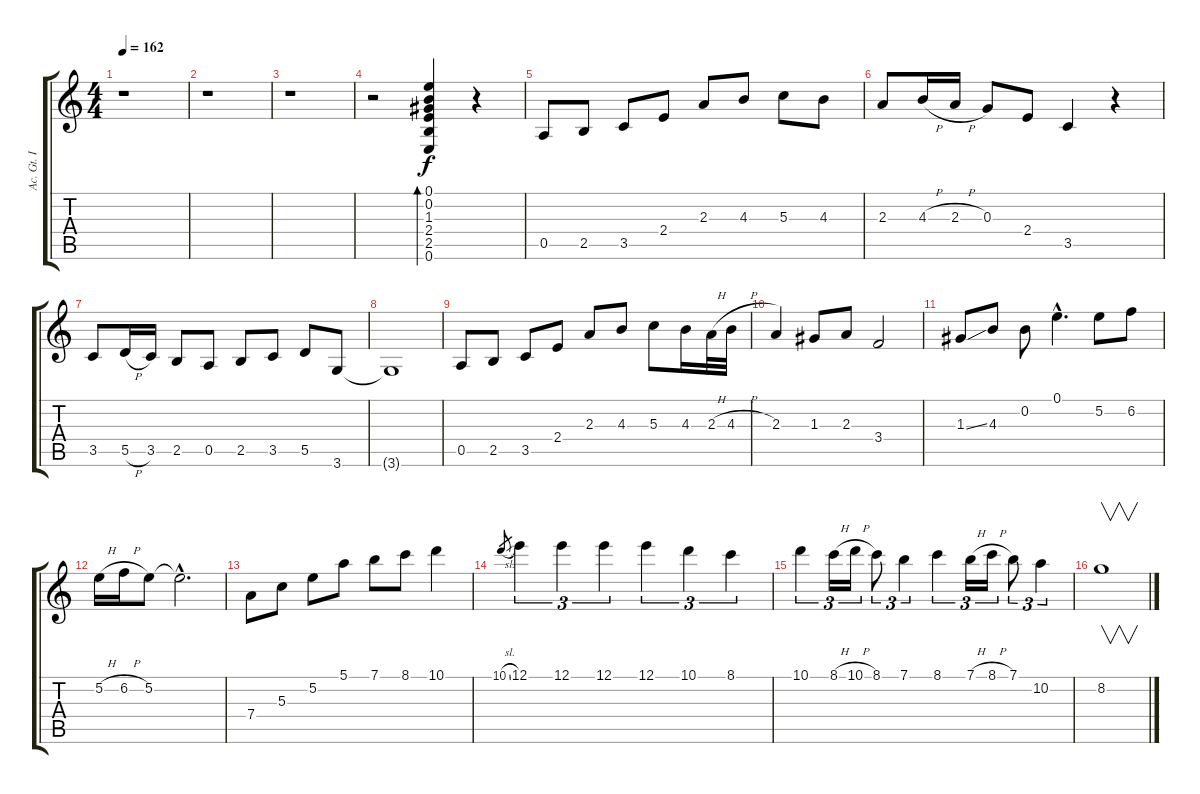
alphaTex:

\track ("Ac. Gt. I" "Ac. Gt. I") {instrument acousticguitarsteel}
\staff {score tabs}
\tuning (E4 B3 G3 D3 A2 E2) {hide}
\ts (4 4)
\tempo 162
\clef g2
\ks c
r.1{dy f} |
r.1 |
r.1 |
r.2 (0.1 0.2 1.3 2.4 2.5 0.6).4{bd 480} r.4 |
0.5.8 2.5.8 3.5.8 2.4.8 2.3.8 4.3.8 5.3.8 4.3.8 |
2.3.8 4.3{h}.16 2.3{h}.16 0.3.8 2.4.8 3.5.4 r.4 |
3.5.8 5.5{h}.16 3.5.16 2.5.8 0.5.8 2.5.8 3.5.8 5.5.8 3.6.8 |
3.6{t}.1 |
0.5.8 2.5.8 3.5.8 2.4.8 2.3.8 4.3.8 5.3.8 4.3.16 2.3{h}.32 4.3{h}.32 |
2.3.4 1.3.8 2.3.8 3.4.2 |
1.3{ss}.8 4.3.8 0.2.8 0.1{hac}.4{d} 5.2.8 6.2.8 |
5.2{h}.16 6.2{h}.16 5.2.8 5.2{hac t}.2{d} |
7.4.8 5.3.8 5.2.8 5.1.8 7.1.8 8.1.8 10.1.4 |
10.1{sl}.8{gr} 12.1.4{tu (3 2)} 12.1.4{tu (3 2)} 12.1.4{tu (3 2)} 12.1.4{tu (3 2)} 10.1.4{tu (3 2)} 8.1.4{tu (3 2)} |
10.1.4{tu (3 2)} 8.1{h}.16{tu (3 2)} 10.1{h}.16{tu (3 2)} 8.1.8{tu (3 2)} 7.1.4{tu (3 2)} 8.1.4{tu (3 2)} 7.1{h}.16{tu (3 2)} 8.1{h}.16{tu (3 2)} 7.1.8{tu (3 2)} 10.2.4{tu (3 2)} |
8.2.1{v}
